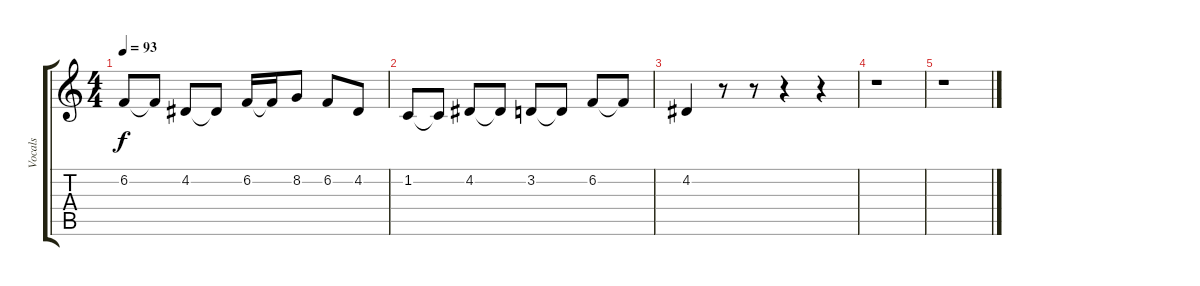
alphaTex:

\track ("Vocals" "Vocals") {instrument altosax}
\staff {score tabs}
\tuning (E4 B3 G3 D3 A2 E2) {hide}
\ts (4 4)
\tempo 93
\clef g2
\ks c
6.2.8{dy f} 6.2{t}.8 4.2.8 4.2{t}.8 6.2.16 6.2{t}.16 8.2.8 6.2.8 4.2.8 |
1.2.8 1.2{t}.8 4.2.8 4.2{t}.8 3.2.8 3.2{t}.8 6.2.8 6.2{t}.8 |
4.2.4 r.8 r.8 r.4 r.4 |
r.1 |
r.1
